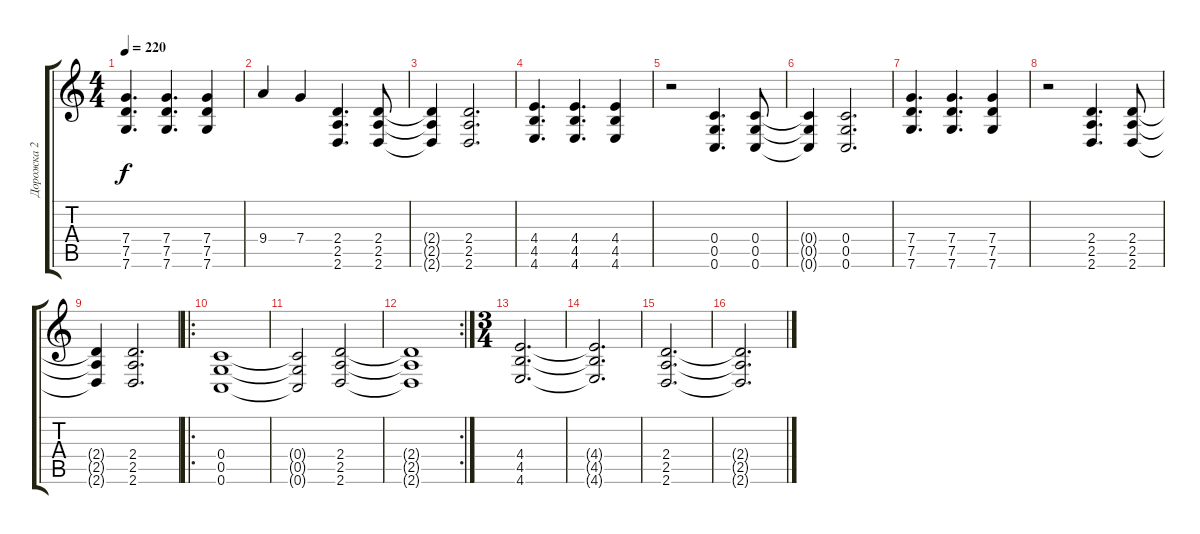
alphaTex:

\track ("Дорожка 2" "Дорожка 2") {instrument distortionguitar}
\staff {score tabs}
\tuning (D4 A3 F3 C3 G2 C2) {hide}
\ts (4 4)
\tempo 220
\clef g2
\ks c
(7.4 7.5 7.6).4{d dy f} (7.4 7.5 7.6).4{d} (7.4 7.5 7.6).4 |
9.4.4 7.4.4 (2.4 2.5 2.6).4{d} (2.4 2.5 2.6).8 |
(2.4{t} 2.5{t} 2.6{t}).4 (2.4 2.5 2.6).2{d} |
(4.4 4.5 4.6).4{d} (4.4 4.5 4.6).4{d} (4.4 4.5 4.6).4 |
r.2 (0.4 0.5 0.6).4{d} (0.4 0.5 0.6).8 |
(0.4{t} 0.5{t} 0.6{t}).4 (0.4 0.5 0.6).2{d} |
(7.4 7.5 7.6).4{d} (7.4 7.5 7.6).4{d} (7.4 7.5 7.6).4 |
r.2 (2.4 2.5 2.6).4{d} (2.4 2.5 2.6).8 |
(2.4{t} 2.5{t} 2.6{t}).4 (2.4 2.5 2.6).2{d} |
\ro
(0.4 0.5 0.6).1 |
(0.4{t} 0.5{t} 0.6{t}).2 (2.4 2.5 2.6).2 |
\rc 2
(2.4{t} 2.5{t} 2.6{t}).1 |
\ts (3 4)
(4.4 4.5 4.6).2{d} |
(4.4{t} 4.5{t} 4.6{t}).2{d} |
(2.4 2.5 2.6).2{d} |
(2.4{t} 2.5{t} 2.6{t}).2{d}
